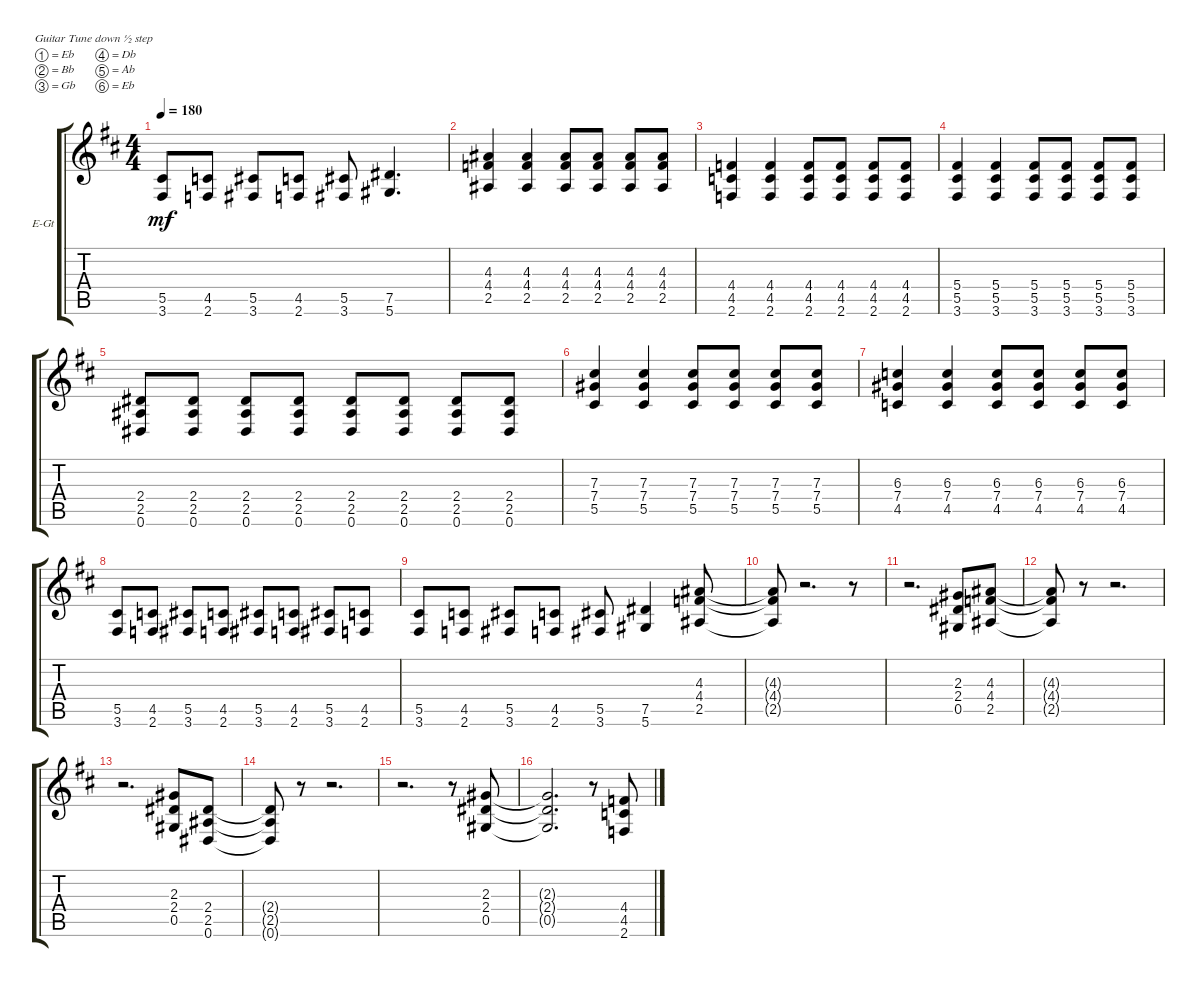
\defaultSystemsLayout 4
\bracketExtendMode groupsimilarinstruments
\firstSystemTrackNameOrientation horizontal
\otherSystemsTrackNameOrientation horizontal
\track ("Rithm Guitar 2" "E-Gt") {instrument distortionguitar}
\staff {score tabs}
\tuning (Eb4 Bb3 Gb3 Db3 Ab2 Eb2)
\ts (4 4)
\tempo 180
\clef g2
\ks bminor
(3.6 5.5).8{dy mf} (2.6 4.5).8 (3.6 5.5).8 (2.6 4.5).8 (3.6 5.5).8 (5.6 7.5).4{d} |
(2.5 4.4 4.3).4 (2.5 4.4 4.3).4 (2.5 4.4 4.3).8 (4.3 4.4 2.5).8 (2.5 4.4 4.3).8 (4.3 4.4 2.5).8 |
(2.6 4.5 4.4).4 (2.6 4.5 4.4).4 (2.6 4.4 4.5).8 (2.6 4.5 4.4).8 (4.4 4.5 2.6).8 (2.6 4.5 4.4).8 |
(3.6 5.5 5.4).4 (3.6 5.5 5.4).4 (3.6 5.5 5.4).8 (5.4 5.5 3.6).8 (3.6 5.5 5.4).8 (5.4 5.5 3.6).8 |
(2.5 0.6 2.4).8 (0.6 2.5 2.4).8 (2.5 0.6 2.4).8 (0.6 2.5 2.4).8 (2.5 0.6 2.4).8 (0.6 2.5 2.4).8 (2.5 0.6 2.4).8 (0.6 2.5 2.4).8 |
(7.3 7.4 5.5).4 (5.5 7.4 7.3).4 (5.5 7.4 7.3).8 (7.3 7.4 5.5).8 (5.5 7.4 7.3).8 (7.3 7.4 5.5).8 |
(4.5 7.4 6.3).4 (4.5 7.4 6.3).4 (4.5 7.4 6.3).8 (4.5 7.4 6.3).8 (4.5 7.4 6.3).8 (4.5 7.4 6.3).8 |
(3.6 5.5).8 (2.6 4.5).8 (3.6 5.5).8 (2.6 4.5).8 (3.6 5.5).8 (2.6 4.5).8 (3.6 5.5).8 (2.6 4.5).8 |
(3.6 5.5).8 (2.6 4.5).8 (3.6 5.5).8 (2.6 4.5).8 (3.6 5.5).8 (5.6 7.5).4 (2.5 4.4 4.3).8 |
(2.5{t} 4.4{t} 4.3{t}).8 r.2{d} r.8 |
r.2{d} (0.5 2.4 2.3).8 (2.5 4.4 4.3).8 |
(2.5{t} 4.4{t} 4.3{t}).8 r.8 r.2{d} |
r.2{d} (0.5 2.4 2.3).8 (0.6 2.5 2.4).8 |
(2.4{t} 2.5{t} 0.6{t}).8 r.8 r.2{d} |
r.2{d} r.8 (0.5 2.4 2.3).8 |
(0.5{t} 2.4{t} 2.3{t}).2{d} r.8 (2.6 4.5 4.4).8
